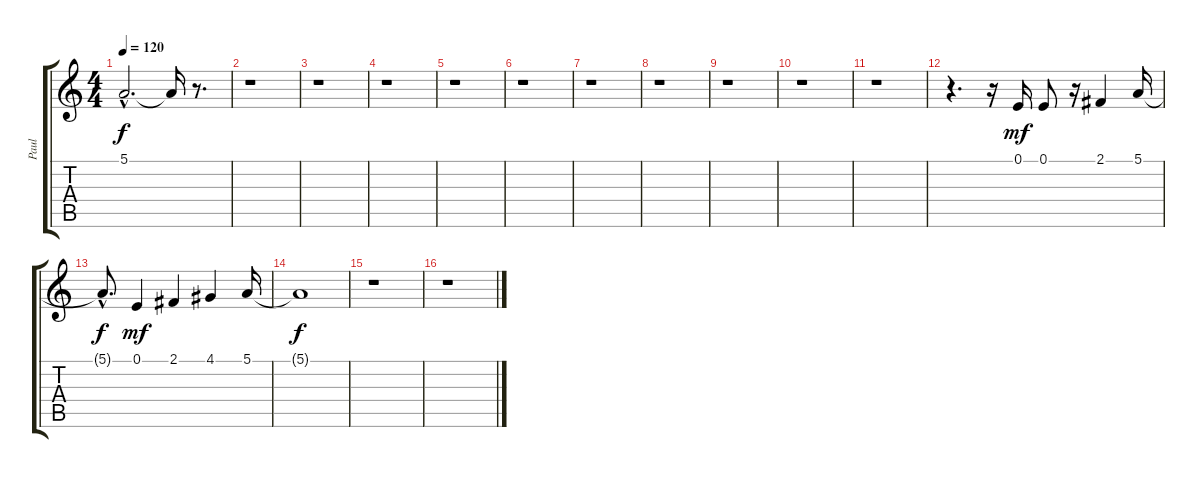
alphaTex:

\track ("Paul" "Paul") {instrument choiraahs}
\staff {score tabs}
\tuning (E4 B3 G3 D3 A2 E2) {hide}
\ts (4 4)
\tempo 120
\clef g2
\ks c
5.1{hac t}.2{d dy f} 5.1{t}.16 r.8{d} |
r.1 |
r.1 |
r.1 |
r.1 |
r.1 |
r.1 |
r.1 |
r.1 |
r.1 |
r.1 |
r.4{d} r.16 0.1.16{dy mf} 0.1.8 r.16 2.1.4 5.1.16 |
5.1{hac t}.8{d dy f} 0.1.4{dy mf} 2.1.4 4.1.4 5.1.16 |
5.1{t}.1{dy f} |
r.1 |
r.1
